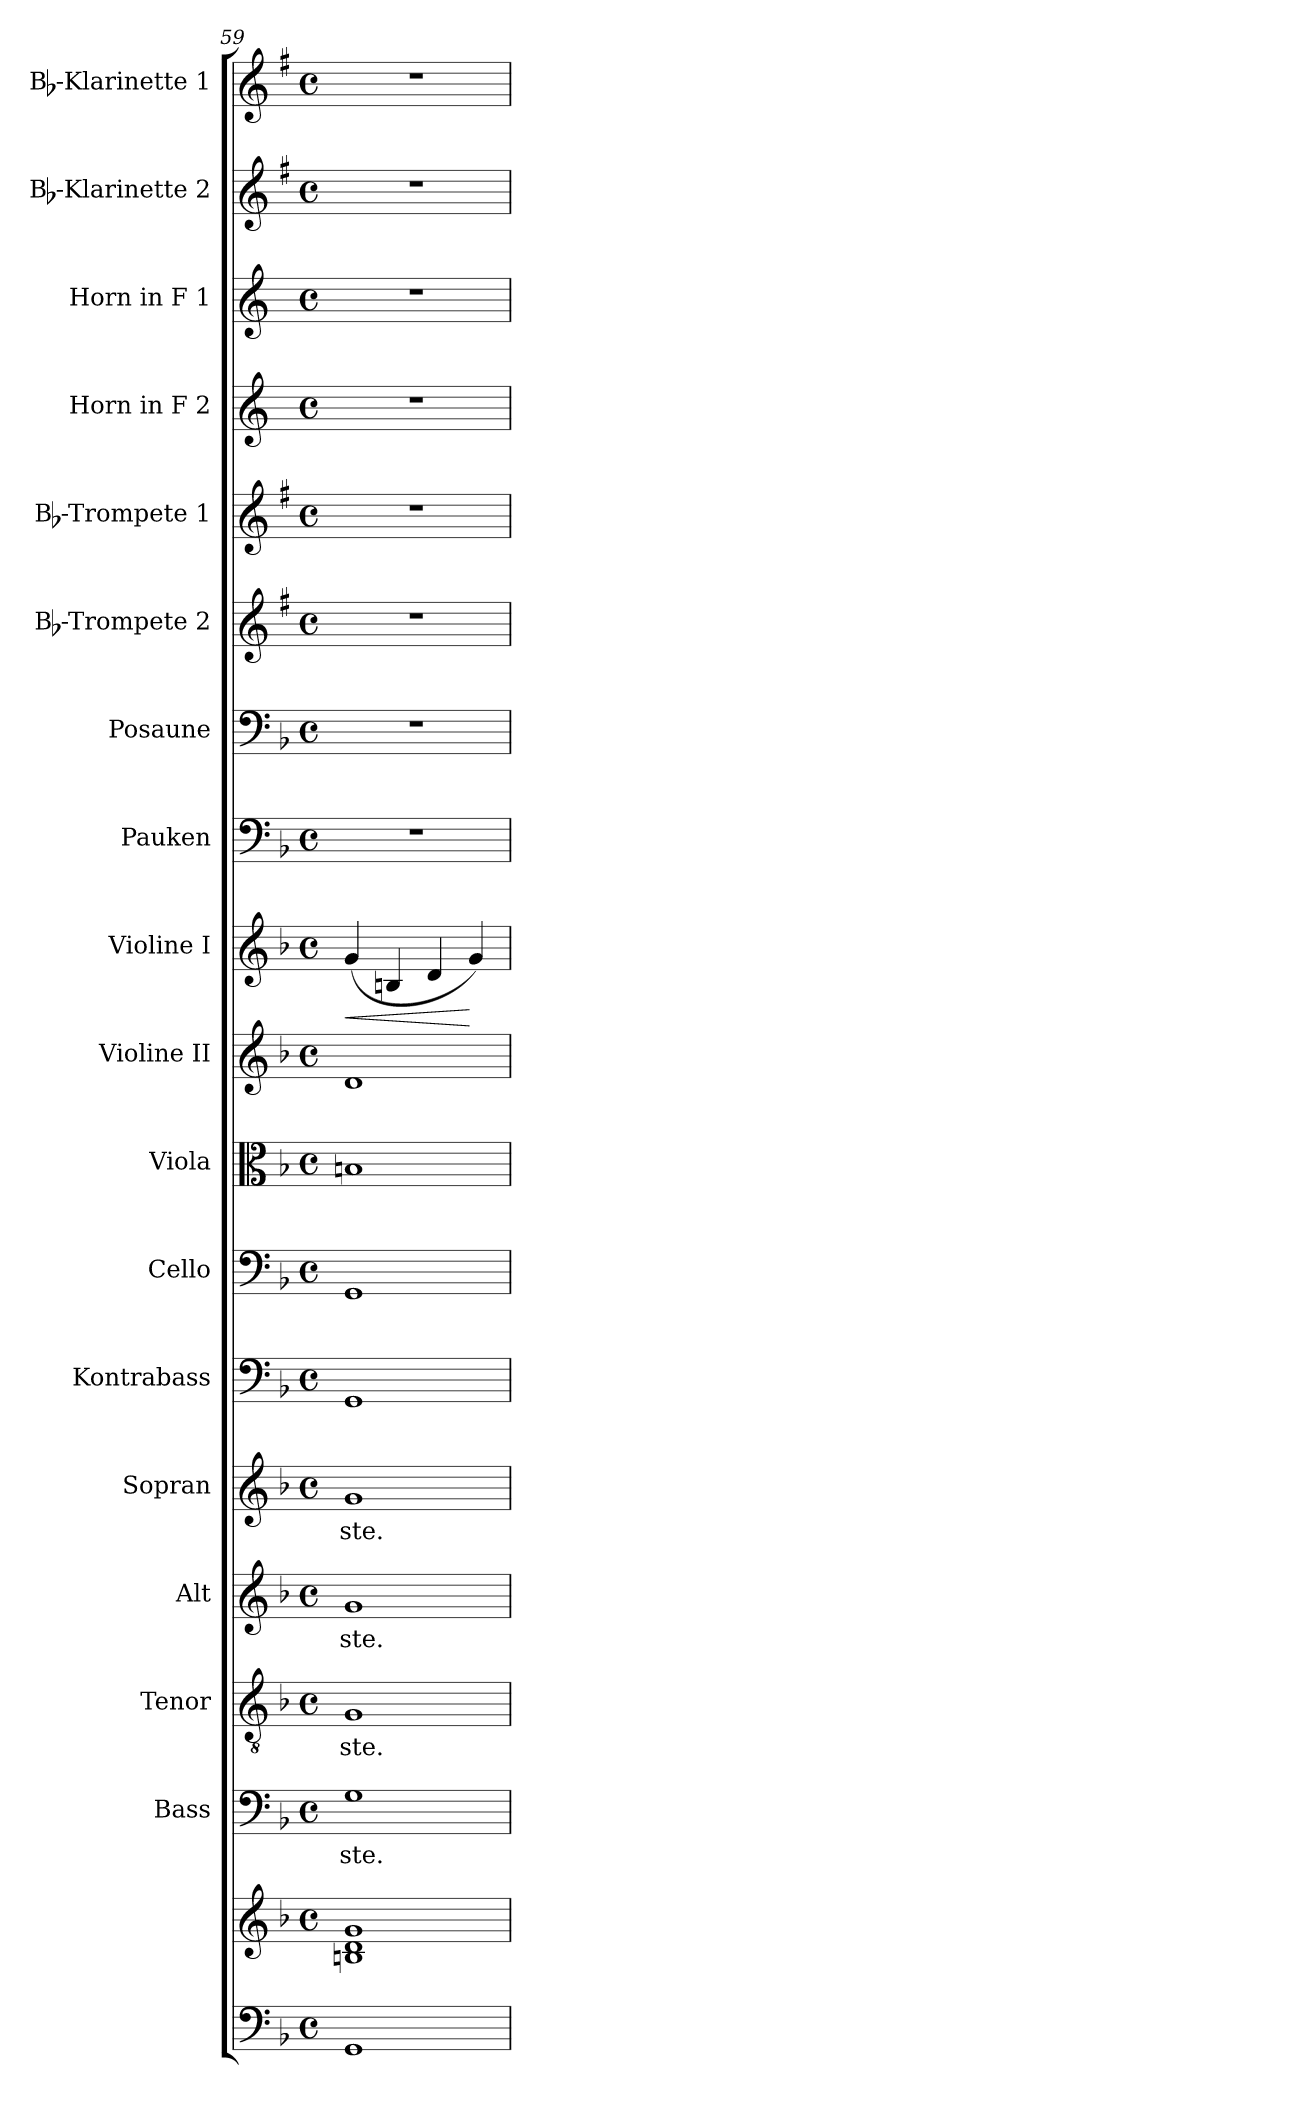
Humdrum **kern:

**kern	**kern	**kern	**text	**kern	**text	**kern	**text	**kern	**text	**kern	**kern	**kern	**kern	**kern	**dynam	**kern	**kern	**kern	**kern	**kern	**kern	**kern	**kern
*part18	*part18	*part17	*part17	*part16	*part16	*part15	*part15	*part14	*part14	*part13	*part12	*part11	*part10	*part9	*part9	*part8	*part7	*part6	*part5	*part4	*part3	*part2	*part1
*staff19	*staff18	*staff17	*staff17	*staff16	*staff16	*staff15	*staff15	*staff14	*staff14	*staff13	*staff12	*staff11	*staff10	*staff9	*staff9	*staff8	*staff7	*staff6	*staff5	*staff4	*staff3	*staff2	*staff1
*	*	*I"Bass	*	*I"Tenor	*	*I"Alt	*	*I"Sopran	*	*I"Kontrabass	*I"Cello	*I"Viola	*I"Violine II	*I"Violine I	*	*I"Pauken	*I"Posaune	*I"Bb-Trompete 2	*I"Bb-Trompete 1	*I"Horn in F 2	*I"Horn in F 1	*I"Bb-Klarinette 2	*I"Bb-Klarinette 1
*	*	*I'B.	*	*I'T.	*	*I'A.	*	*I'S.	*	*I'Kb.	*	*I'Vla.	*I'Vl. II	*I'Vl. I	*	*I'Pk.	*I'Pos.	*I'Bb Trp. 2	*I'Bb Trp. 1	*	*	*I'Bb Kl. 2	*I'Bb Kl. 1
*clefF4	*clefG2	*clefF4	*	*clefGv2	*	*clefG2	*	*clefG2	*	*clefF4	*clefF4	*clefC3	*clefG2	*clefG2	*	*clefF4	*clefF4	*clefG2	*clefG2	*clefG2	*clefG2	*clefG2	*clefG2
*	*	*	*	*	*	*	*	*	*	*ITrd7c12	*	*	*	*	*	*	*	*ITrd1c2	*ITrd1c2	*ITrd4c7	*ITrd4c7	*ITrd1c2	*ITrd1c2
*k[b-]	*k[b-]	*k[b-]	*	*k[b-]	*	*k[b-]	*	*k[b-]	*	*k[b-]	*k[b-]	*k[b-]	*k[b-]	*k[b-]	*	*k[b-]	*k[b-]	*k[b-]	*k[b-]	*k[b-]	*k[b-]	*k[b-]	*k[b-]
*F:	*F:	*F:	*	*F:	*	*F:	*	*F:	*	*F:	*F:	*F:	*F:	*F:	*	*F:	*F:	*F:	*F:	*F:	*F:	*F:	*F:
*M4/4	*M4/4	*M4/4	*	*M4/4	*	*M4/4	*	*M4/4	*	*M4/4	*M4/4	*M4/4	*M4/4	*M4/4	*	*M4/4	*M4/4	*M4/4	*M4/4	*M4/4	*M4/4	*M4/4	*M4/4
*met(c)	*met(c)	*met(c)	*	*met(c)	*	*met(c)	*	*met(c)	*	*met(c)	*met(c)	*met(c)	*met(c)	*met(c)	*	*met(c)	*met(c)	*met(c)	*met(c)	*met(c)	*met(c)	*met(c)	*met(c)
=59	=59	=59	=59	=59	=59	=59	=59	=59	=59	=59	=59	=59	=59	=59	=59	=59	=59	=59	=59	=59	=59	=59	=59
*	*^	*	*	*	*	*	*	*	*	*	*	*	*	*	*	*	*	*	*	*	*	*	*
!	!	!	!	!LO:LY:b	!	!LO:LY:b	!	!LO:LY:b	!	!LO:LY:b	!	!	!	!	!	!LO:HP:b	!	!	!	!	!	!	!	!
1GG	1g	1Bn 1d	1G	-ste.	1G	-ste.	1g	-ste.	1g	-ste.	1GGG	1GG	1Bn	1d	(<4g/	<	1r	1r	1r	1r	1r	1r	1r	1r
.	.	.	.	.	.	.	.	.	.	.	.	.	.	.	4Bn/	.	.	.	.	.	.	.	.	.
.	.	.	.	.	.	.	.	.	.	.	.	.	.	.	4d/	.	.	.	.	.	.	.	.	.
.	.	.	.	.	.	.	.	.	.	.	.	.	.	.	4g/)	[	.	.	.	.	.	.	.	.
*	*v	*v	*	*	*	*	*	*	*	*	*	*	*	*	*	*	*	*	*	*	*	*	*	*
=	=	=	=	=	=	=	=	=	=	=	=	=	=	=	=	=	=	=	=	=	=	=	=
*-	*-	*-	*-	*-	*-	*-	*-	*-	*-	*-	*-	*-	*-	*-	*-	*-	*-	*-	*-	*-	*-	*-	*-
